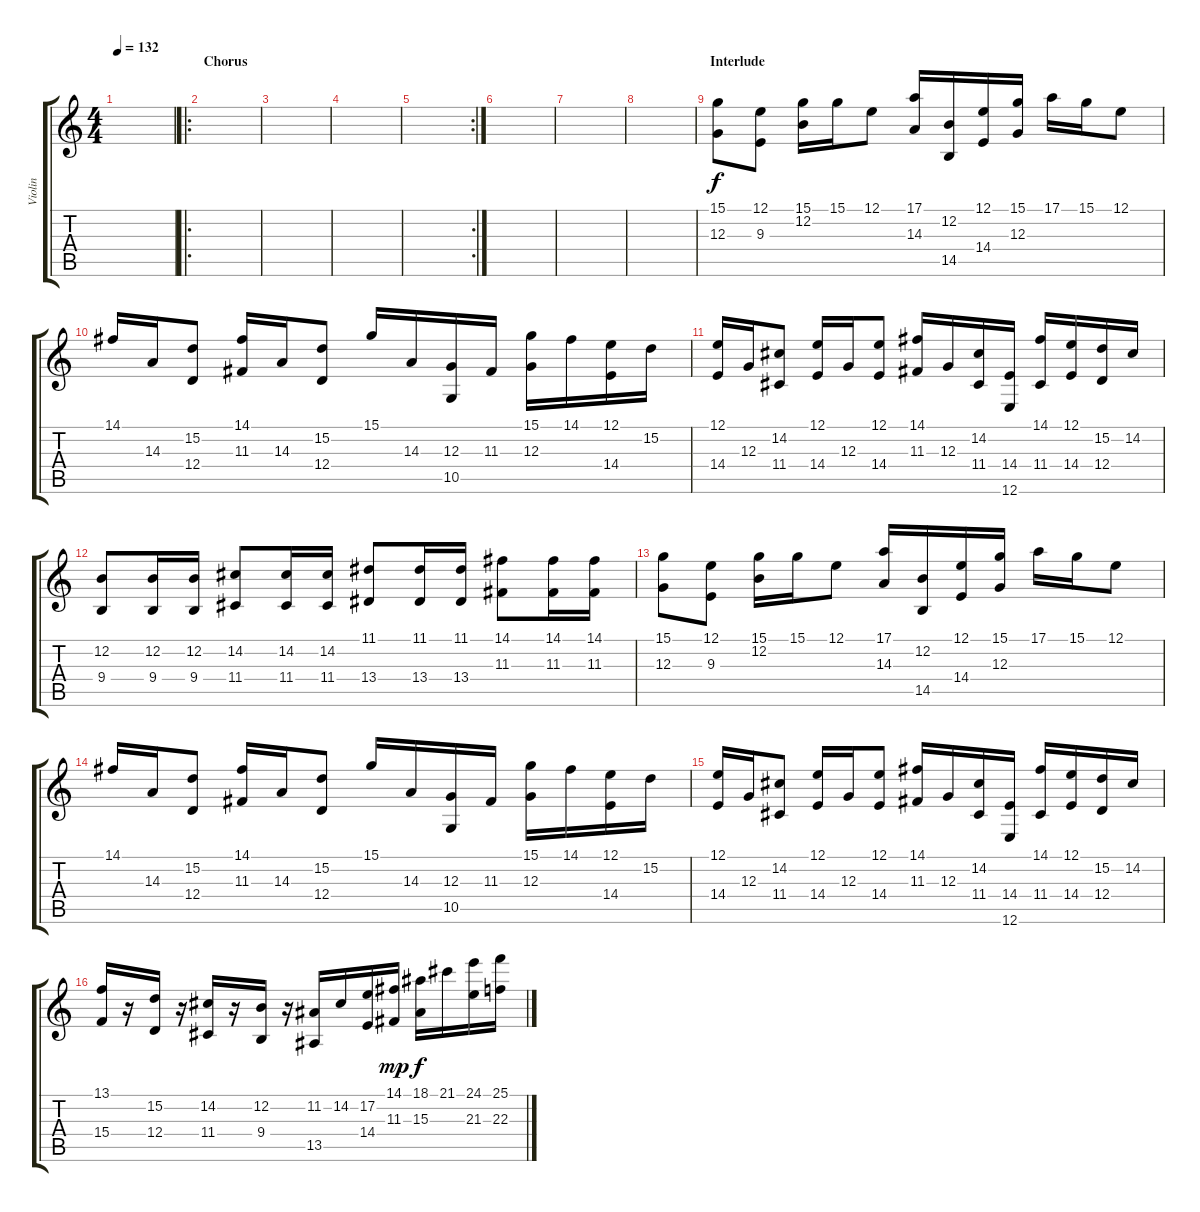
\track ("Violin" "Violin") {instrument violin}
\staff {score tabs}
\tuning (E4 B3 G3 D3 A2 E2) {hide}
\ts (4 4)
\tempo 132
\clef g2
\ks c
|
\ro
\section ("" "Chorus")
|
|
|
\rc 2
|
|
|
|
\section ("" "Interlude")
(15.1 12.3).8 (12.1 9.3).8 (15.1 12.2).16 15.1.16 12.1.8 (17.1 14.3).16 (12.2 14.5).16 (12.1 14.4).16 (15.1 12.3).16 17.1.16 15.1.16 12.1.8 |
14.1.16 14.3.16 (15.2 12.4).8 (14.1 11.3).16 14.3.16 (15.2 12.4).8 15.1.16 14.3.16 (12.3 10.5).16 11.3.16 (15.1 12.3).16 14.1.16 (12.1 14.4).16 15.2.16 |
(12.1 14.4).16 12.3.16 (14.2 11.4).8 (12.1 14.4).16 12.3.16 (12.1 14.4).8 (14.1 11.3).16 12.3.16 (14.2 11.4).16 (14.4 12.6).16 (14.1 11.4).16 (12.1 14.4).16 (15.2 12.4).16 14.2.16 |
(12.2 9.4).8 (12.2 9.4).16 (12.2 9.4).16 (14.2 11.4).8 (14.2 11.4).16 (14.2 11.4).16 (11.1 13.4).8 (11.1 13.4).16 (11.1 13.4).16 (14.1 11.3).8 (14.1 11.3).16 (14.1 11.3).16 |
(15.1 12.3).8 (12.1 9.3).8 (15.1 12.2).16 15.1.16 12.1.8 (17.1 14.3).16 (12.2 14.5).16 (12.1 14.4).16 (15.1 12.3).16 17.1.16 15.1.16 12.1.8 |
14.1.16 14.3.16 (15.2 12.4).8 (14.1 11.3).16 14.3.16 (15.2 12.4).8 15.1.16 14.3.16 (12.3 10.5).16 11.3.16 (15.1 12.3).16 14.1.16 (12.1 14.4).16 15.2.16 |
(12.1 14.4).16 12.3.16 (14.2 11.4).8 (12.1 14.4).16 12.3.16 (12.1 14.4).8 (14.1 11.3).16 12.3.16 (14.2 11.4).16 (14.4 12.6).16 (14.1 11.4).16 (12.1 14.4).16 (15.2 12.4).16 14.2.16 |
(13.1 15.4).16 r.16 (15.2 12.4).16 r.16 (14.2 11.4).16 r.16 (12.2 9.4).16 r.16 (11.2 13.5).16 14.2.16 (17.2 14.4).16 (14.1 11.3).16{dy mp} (18.1 15.3).16{dy f} 21.1.16 (24.1 21.3).16 (25.1 22.3).16
